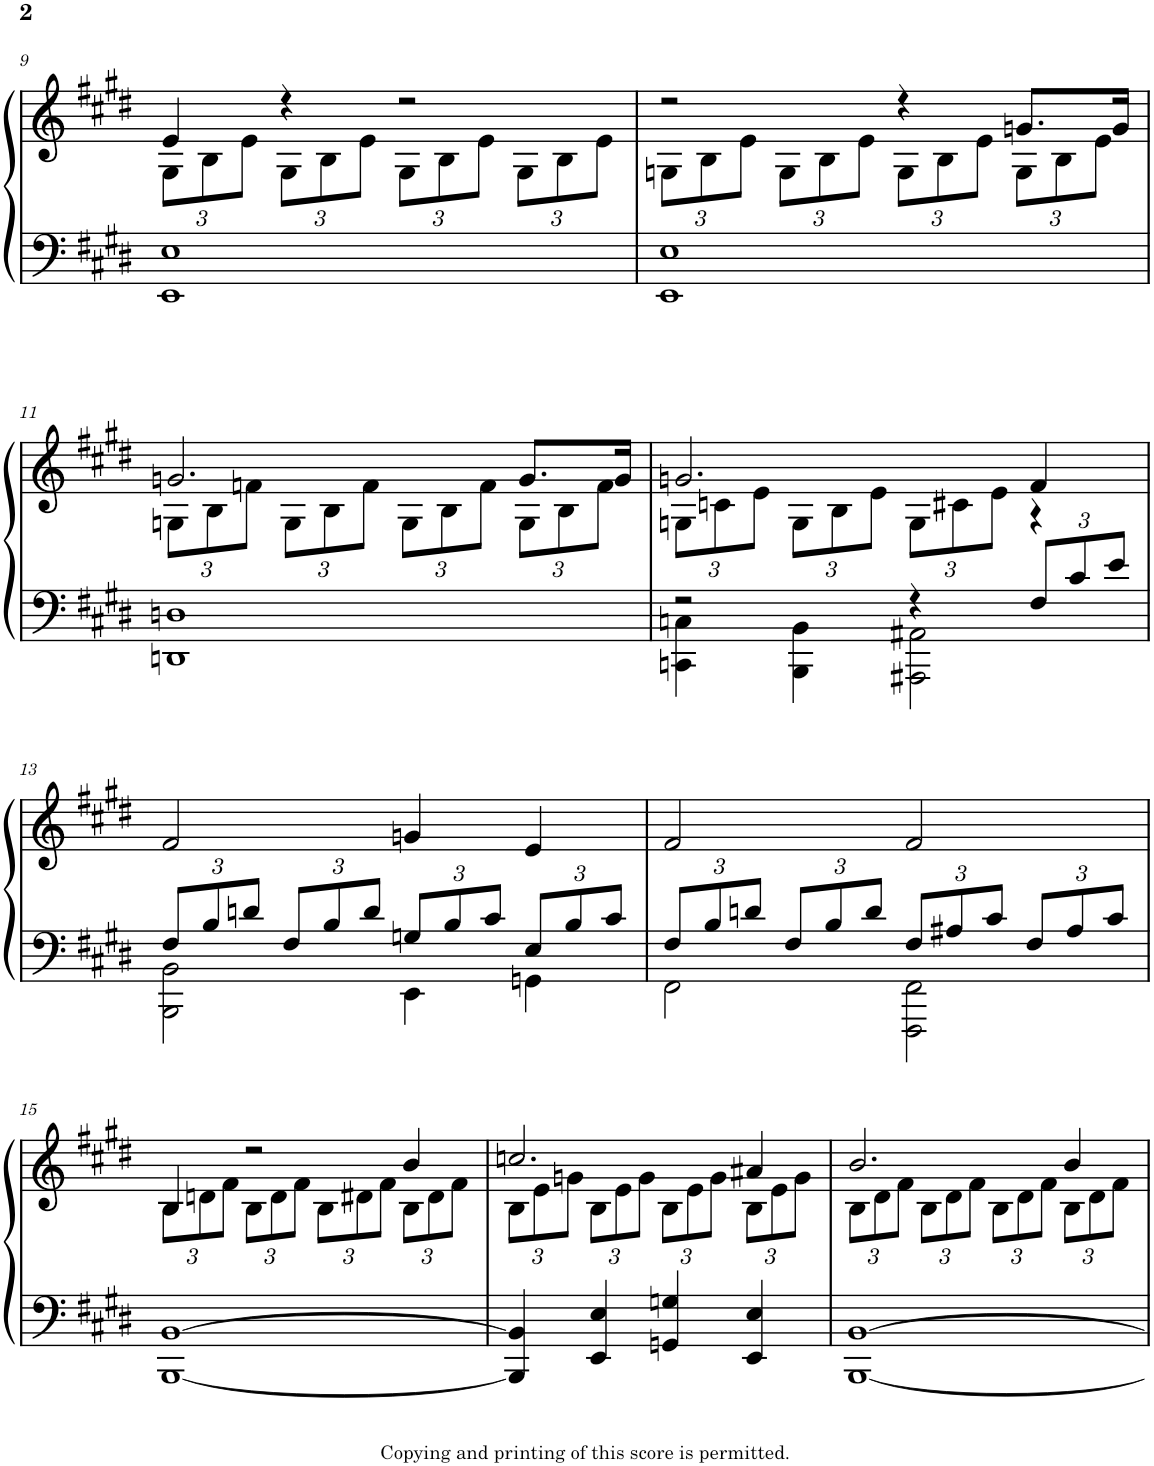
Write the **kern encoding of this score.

**kern	**kern
*part1	*part1
*staff2	*staff1
*I"Piano	*
*I'Pno	*
!!LO:PB:g=z
*clefF4	*clefG2
*k[f#c#g#d#]	*k[f#c#g#d#]
*E:	*E:
*M2/2	*M2/2
*met(c|)	*met(c|)
=9	=9
*	*^
*	*	*Xbrackettup
1EE 1E	4e/	12G#\L
.	.	12B\
.	.	12e\J
.	4r	12G#\L
.	.	12B\
.	.	12e\J
.	2r	12G#\L
.	.	12B\
.	.	12e\J
.	.	12G#\L
.	.	12B\
.	.	12e\J
=10	=10	=10
1EE 1E	2r	12Gn\L
.	.	12B\
.	.	12e\J
.	.	12G\L
.	.	12B\
.	.	12e\J
.	4r	12G\L
.	.	12B\
.	.	12e\J
.	8.gn/L	12G\L
.	.	12B\
.	.	12e\J
.	16g/Jk	.
!!LO:LB:g=z	!!
=11	=11	=11
1DDn 1Dn	2.gn/	12Gn\L
.	.	12B\
.	.	12fn\J
.	.	12G\L
.	.	12B\
.	.	12f\J
.	.	12G\L
.	.	12B\
.	.	12f\J
.	8.g/L	12G\L
.	.	12B\
.	.	12f\J
.	16g/Jk	.
=12	=12	=12
*^	*	*
2r	4CCn\ 4Cn\	2.gn/	12Gn\L
.	.	.	12cn\
.	.	.	12e\J
.	4BBB\ 4BB\	.	12G\L
.	.	.	12B\
.	.	.	12e\J
4r	2AAA#X\ 2AA#X\	.	12G\L
.	.	.	12c#X\
.	.	.	12e\J
*Xbrackettup	*	*	*
12F#/L	.	4f#/	4r
12c#/	.	.	.
12e/J	.	.	.
*	*	*v	*v
!!LO:LB:g=z
=13	=13	=13
12F#/L	2BBB\ 2BB\	2f#/
12B/	.	.
12dn/J	.	.
12F#/L	.	.
12B/	.	.
12d/J	.	.
12Gn/L	4EE\	4gn/
12B/	.	.
12c#/J	.	.
12E/L	4GGn\	4e/
12B/	.	.
12c#/J	.	.
=14	=14	=14
12F#/L	2FF#\	2f#/
12B/	.	.
12dn/J	.	.
12F#/L	.	.
12B/	.	.
12d/J	.	.
12F#/L	2FFF#\ 2FF#\	2f#/
12A#X/	.	.
12c#/J	.	.
12F#/L	.	.
12A#/	.	.
12c#/J	.	.
*v	*v	*
!!LO:LB:g=z
=15	=15
*	*^
[1BBB [1BB	4B/	12B\L
.	.	12dn\
.	.	12f#\J
.	2r	12B\L
.	.	12d\
.	.	12f#\J
.	.	12B\L
.	.	12d#X\
.	.	12f#\J
.	4b/	12B\L
.	.	12d#\
.	.	12f#\J
=16	=16	=16
4BBB/] 4BB/]	2.ccn/	12B\L
.	.	12e\
.	.	12gn\J
4EE/ 4E/	.	12B\L
.	.	12e\
.	.	12g\J
4GGn/ 4Gn/	.	12B\L
.	.	12e\
.	.	12g\J
4EE/ 4E/	4a#X/	12B\L
.	.	12e\
.	.	12g\J
=17	=17	=17
[1BBB [1BB	2.b/	12B\L
.	.	12d#\
.	.	12f#\J
.	.	12B\L
.	.	12d#\
.	.	12f#\J
.	.	12B\L
.	.	12d#\
.	.	12f#\J
.	4b/	12B\L
.	.	12d#\
.	.	12f#\J
*	*v	*v
=	=
*-	*-
